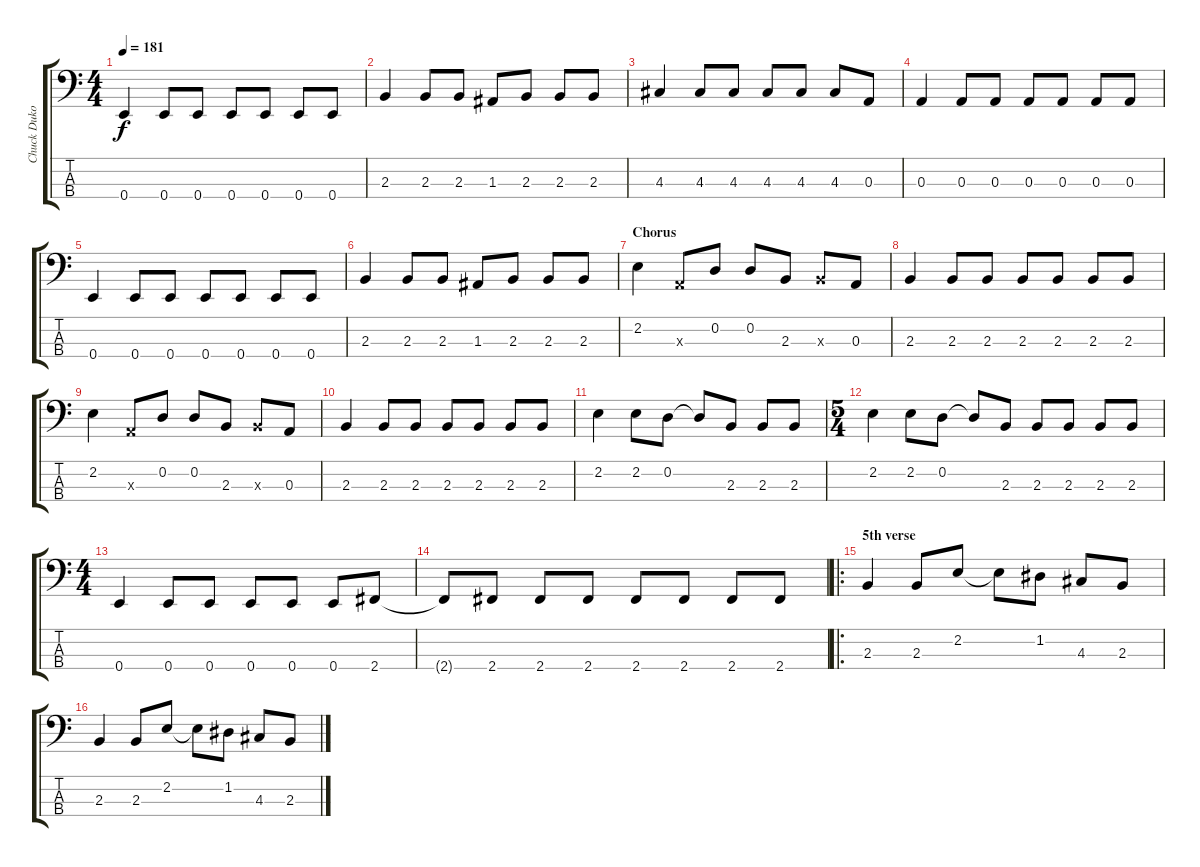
\track ("Chuck Dukowski - Bass" "Chuck Duko") {instrument electricbasspick}
\staff {score tabs}
\tuning (G2 D2 A1 E1) {hide}
\ts (4 4)
\tempo 181
\clef f4
\ks c
0.4.4{dy f} 0.4.8 0.4.8 0.4.8 0.4.8 0.4.8 0.4.8 |
2.3.4 2.3.8 2.3.8 1.3.8 2.3.8 2.3.8 2.3.8 |
4.3.4 4.3.8 4.3.8 4.3.8 4.3.8 4.3.8 0.3.8 |
0.3.4 0.3.8 0.3.8 0.3.8 0.3.8 0.3.8 0.3.8 |
0.4.4 0.4.8 0.4.8 0.4.8 0.4.8 0.4.8 0.4.8 |
2.3.4 2.3.8 2.3.8 1.3.8 2.3.8 2.3.8 2.3.8 |
\section ("" "Chorus")
2.2.4 0.3{x}.8 0.2.8 0.2.8 2.3.8 2.3{x}.8 0.3.8 |
2.3.4 2.3.8 2.3.8 2.3.8 2.3.8 2.3.8 2.3.8 |
2.2.4 0.3{x}.8 0.2.8 0.2.8 2.3.8 2.3{x}.8 0.3.8 |
2.3.4 2.3.8 2.3.8 2.3.8 2.3.8 2.3.8 2.3.8 |
2.2.4 2.2.8 0.2.8 0.2{t}.8 2.3.8 2.3.8 2.3.8 |
\ts (5 4)
2.2.4 2.2.8 0.2.8 0.2{t}.8 2.3.8 2.3.8 2.3.8 2.3.8 2.3.8 |
\ts (4 4)
0.4.4 0.4.8 0.4.8 0.4.8 0.4.8 0.4.8 2.4.8 |
2.4{t}.8 2.4.8 2.4.8 2.4.8 2.4.8 2.4.8 2.4.8 2.4.8 |
\ro
\section ("" "5th verse")
2.3.4 2.3.8 2.2.8 2.2{t}.8 1.2.8 4.3.8 2.3.8 |
2.3.4 2.3.8 2.2.8 2.2{t}.8 1.2.8 4.3.8 2.3.8
